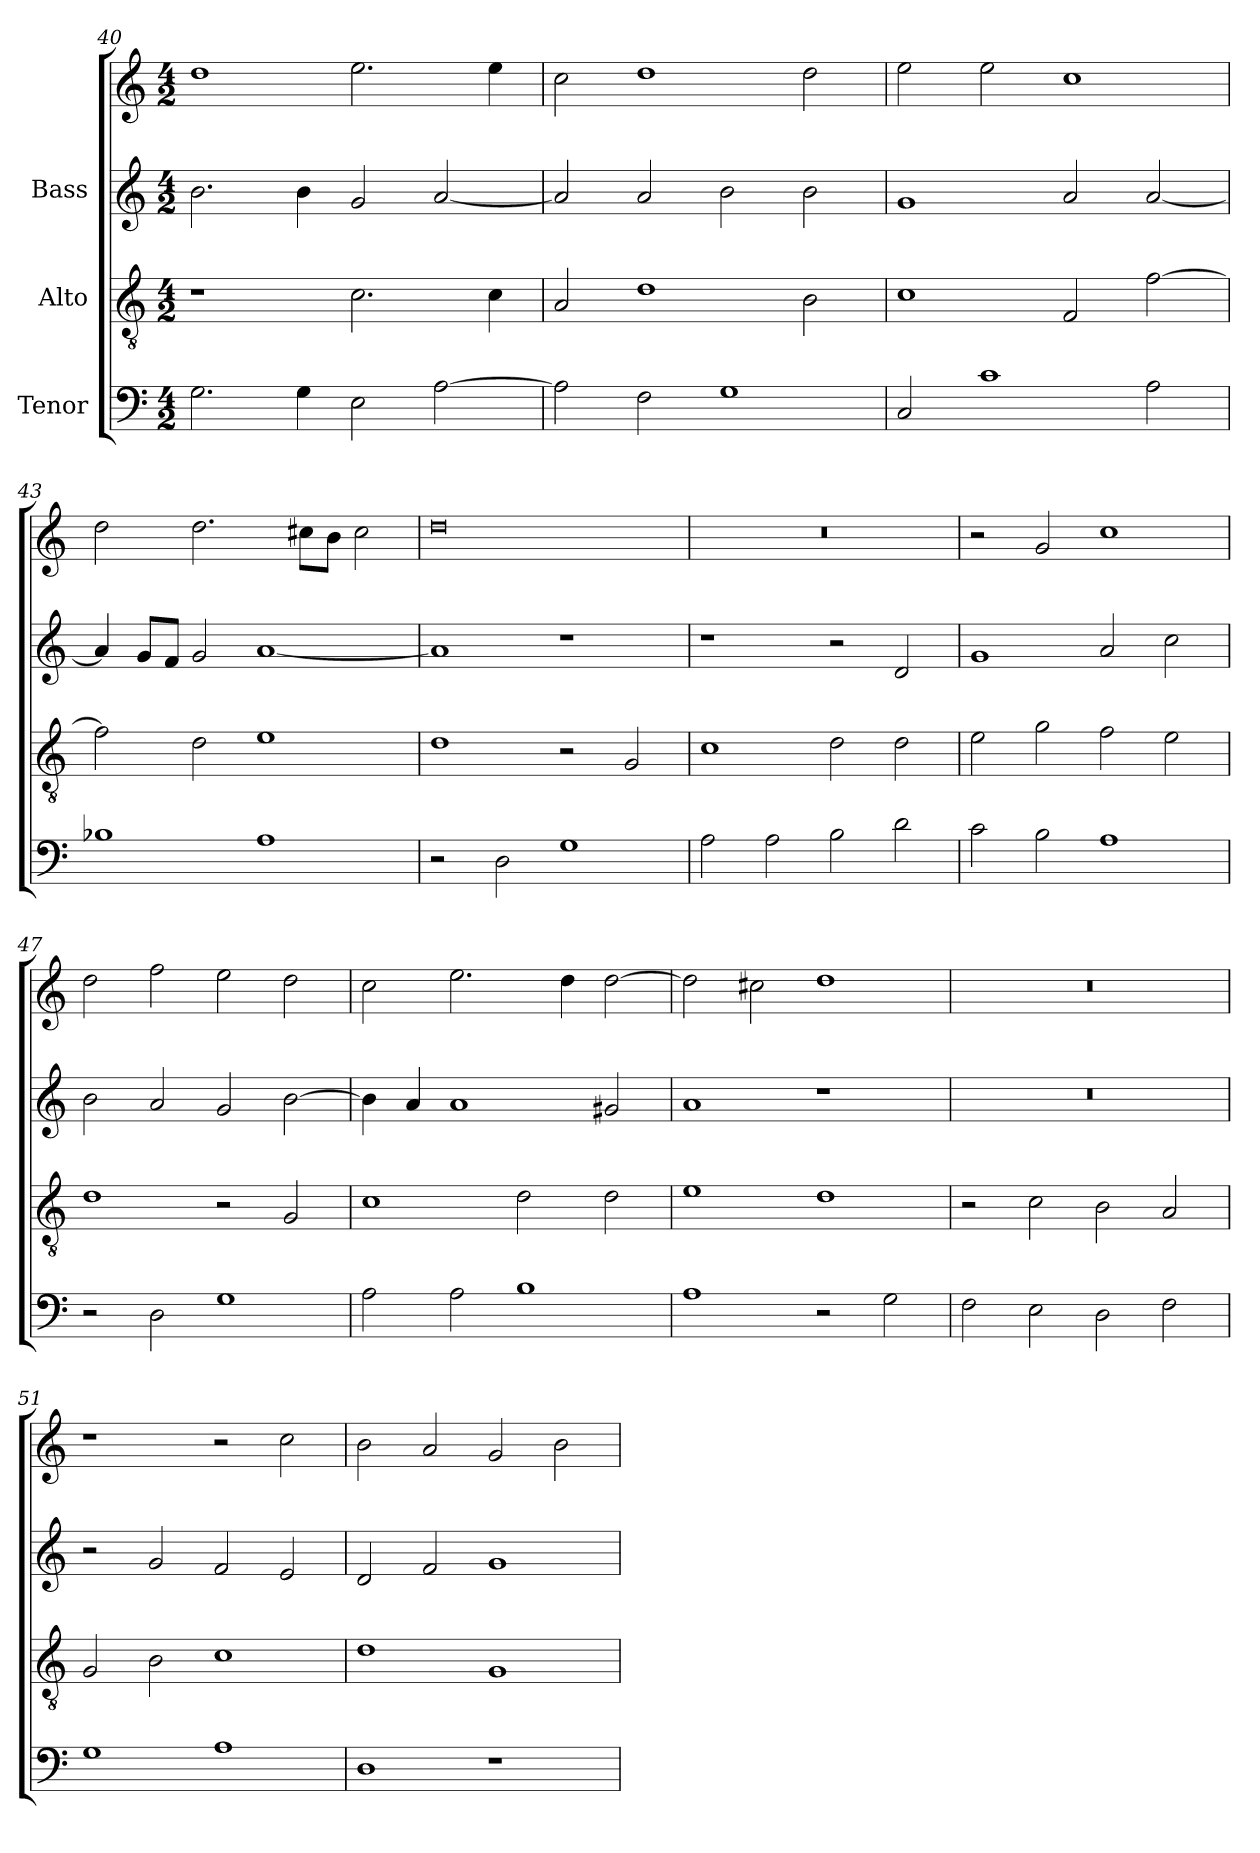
**kern	**kern	**kern	**kern
*part4	*part3	*part2	*part1
*staff4	*staff3	*staff2	*staff1
*I"Tenor	*I"Alto	*I"Bass	*
*clefF4	*clefGv2	*clefG2	*clefG2
*k[]	*k[]	*k[]	*k[]
*C:	*C:	*C:	*C:
*M4/2	*M4/2	*M4/2	*M4/2
=40	=40	=40	=40
2.G\	1r	2.b\	1dd\
4G\	.	4b\	.
2E\	2.c\	2g/	2.ee\
[2A\	.	[2a/	.
.	4c\	.	4ee\
!!LO:PB:g=z
=41	=41	=41	=41
2A\]	2A/	2a/]	2cc\
2F\	1d\	2a/	1dd\
1G\	.	2b\	.
.	2B\	2b\	2dd\
=42	=42	=42	=42
2C/	1c\	1g/	2ee\
1c\	.	.	2ee\
.	2F/	2a/	1cc\
2A\	[2f\	[2a/	.
=43	=43	=43	=43
1B-X\	2f\]	4a/]	2dd\
.	.	8g/L	.
.	.	8f/J	.
.	2d\	2g/	2.dd\
1A\	1e\	[1a/	.
.	.	.	8cc#X\L
.	.	.	8b\J
.	.	.	2cc#\
=44	=44	=44	=44
2r	1d\	1a/]	0dd\
2D\	.	.	.
1G\	2r	1r	.
.	2G/	.	.
!!LO:LB:g=z
=45	=45	=45	=45
2A\	1c\	1r	0r
2A\	.	.	.
2B\	2d\	2r	.
2d\	2d\	2d/	.
=46	=46	=46	=46
2c\	2e\	1g/	2r
2B\	2g\	.	2g/
1A\	2f\	2a/	1cc\
.	2e\	2cc\	.
=47	=47	=47	=47
2r	1d\	2b\	2dd\
2D\	.	2a/	2ff\
1G\	2r	2g/	2ee\
.	2G/	[2b\	2dd\
=48	=48	=48	=48
2A\	1c\	4b\]	2cc\
.	.	4a/	.
2A\	.	1a/	2.ee\
1B\	2d\	.	.
.	.	.	4dd\
.	2d\	2g#X/	[2dd\
!!LO:PB:g=z
=49	=49	=49	=49
1A\	1e\	1a/	2dd\]
.	.	.	2cc#X\
2r	1d\	1r	1dd\
2G\	.	.	.
=50	=50	=50	=50
2F\	2r	0r	0r
2E\	2c\	.	.
2D\	2B\	.	.
2F\	2A/	.	.
=51	=51	=51	=51
1G\	2G/	2r	1r
.	2B\	2g/	.
1A\	1c\	2f/	2r
.	.	2e/	2cc\
=52	=52	=52	=52
1D\	1d\	2d/	2b\
.	.	2f/	2a/
1r	1G/	1g/	2g/
.	.	.	2b\
=	=	=	=
*-	*-	*-	*-
